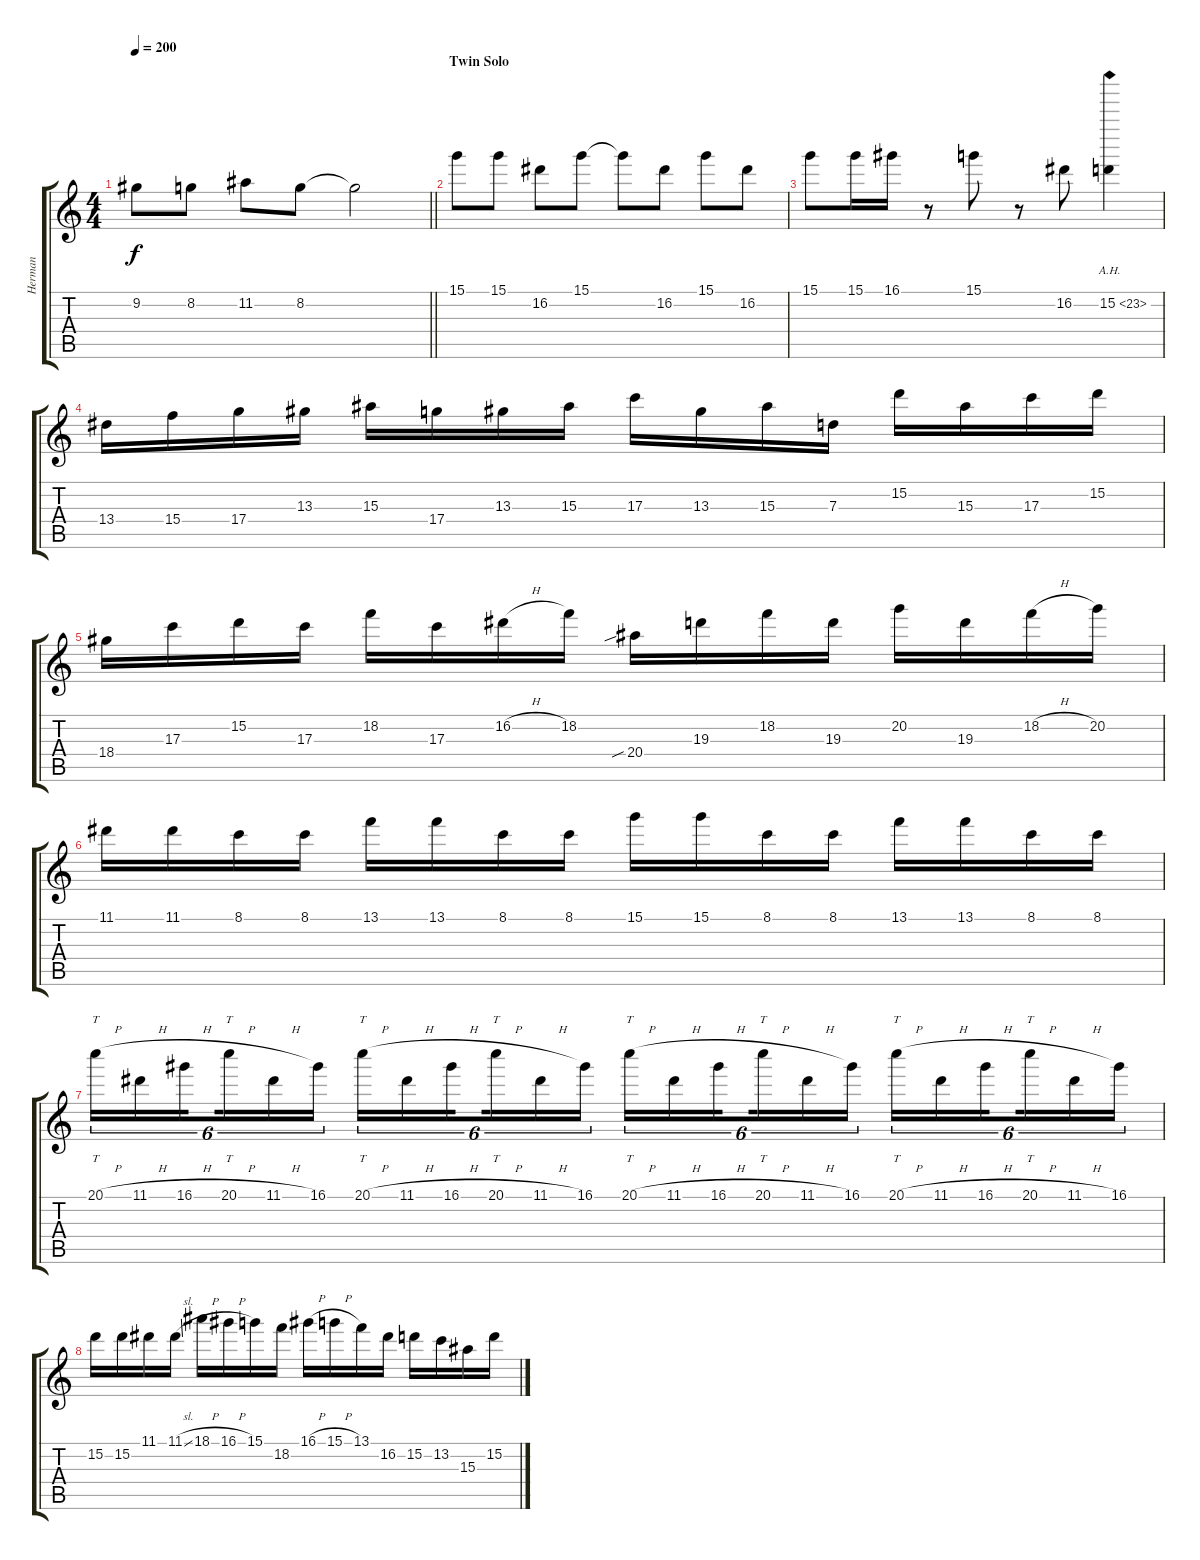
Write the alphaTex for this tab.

\track ("Herman" "Herman") {instrument overdrivenguitar}
\staff {score tabs}
\tuning (E4 B3 G3 D3 A2 E2) {hide}
\ts (4 4)
\tempo 200
\clef g2
\barLineRight lightlight
\ks c
9.2.8{dy f} 8.2.8 11.2.8 8.2.8 8.2{t}.2 |
\section ("" "Twin Solo")
15.1.8 15.1.8 16.2.8 15.1.8 15.1{t}.8 16.2.8 15.1.8 16.2.8 |
15.1.8 15.1.16 16.1.16 r.8 15.1.8 r.8 16.2.8 15.2{ah 8}.4 |
13.4.16 15.4.16 17.4.16 13.3.16 15.3.16 17.4.16 13.3.16 15.3.16 17.3.16 13.3.16 15.3.16 7.3.16 15.2.16 15.3.16 17.3.16 15.2.16 |
18.4.16 17.3.16 15.2.16 17.3.16 18.2.16 17.3.16 16.2{h}.16 18.2.16 20.4{sib}.16 19.3.16 18.2.16 19.3.16 20.2.16 19.3.16 18.2{h}.16 20.2.16 |
11.1.16 11.1.16 8.1.16 8.1.16 13.1.16 13.1.16 8.1.16 8.1.16 15.1.16 15.1.16 8.1.16 8.1.16 13.1.16 13.1.16 8.1.16 8.1.16 |
20.1{h}.16{tt tu (6 4)} 11.1{h}.16{tu (6 4)} 16.1{h}.16{tu (6 4) beam splitsecondary} 20.1{h}.16{tt tu (6 4)} 11.1{h}.16{tu (6 4)} 16.1.16{tu (6 4)} 20.1{h}.16{tt tu (6 4)} 11.1{h}.16{tu (6 4)} 16.1{h}.16{tu (6 4) beam splitsecondary} 20.1{h}.16{tt tu (6 4)} 11.1{h}.16{tu (6 4)} 16.1.16{tu (6 4)} 20.1{h}.16{tt tu (6 4)} 11.1{h}.16{tu (6 4)} 16.1{h}.16{tu (6 4) beam splitsecondary} 20.1{h}.16{tt tu (6 4)} 11.1{h}.16{tu (6 4)} 16.1.16{tu (6 4)} 20.1{h}.16{tt tu (6 4)} 11.1{h}.16{tu (6 4)} 16.1{h}.16{tu (6 4) beam splitsecondary} 20.1{h}.16{tt tu (6 4)} 11.1{h}.16{tu (6 4)} 16.1.16{tu (6 4)} |
15.2.16 15.2.16 11.1.16 11.1{sl}.16 18.1{h}.16 16.1{h}.16 15.1.16 18.2.16 16.1{h}.16 15.1{h}.16 13.1.16 16.2.16 15.2.16 13.2.16 15.3.16 15.2.16
